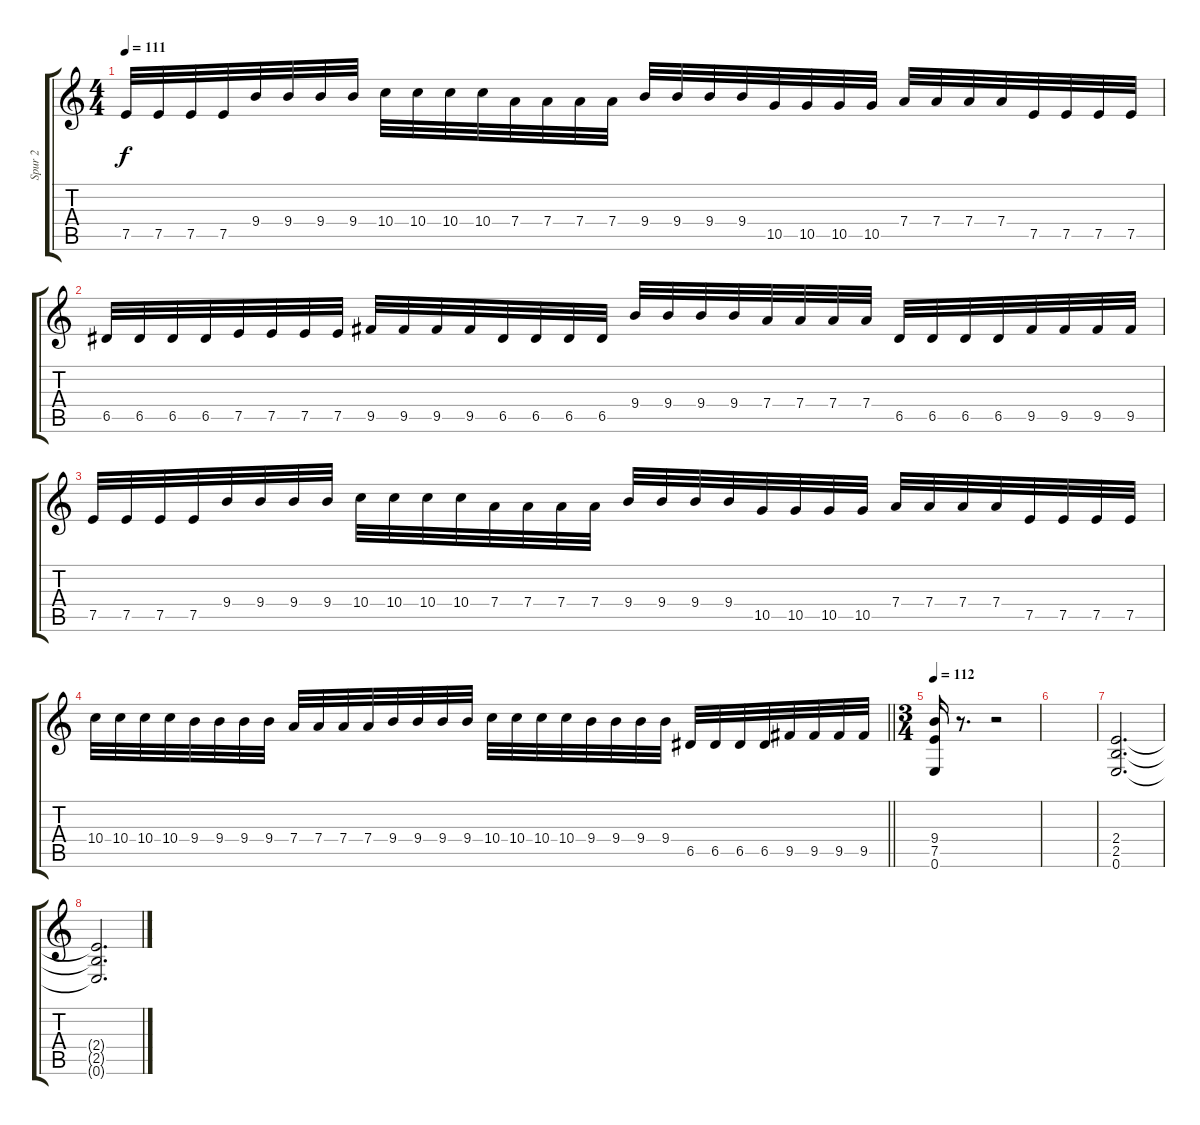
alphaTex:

\track ("Spur 2" "Spur 2") {instrument distortionguitar}
\staff {score tabs}
\tuning (E4 B3 G3 D3 A2 E2) {hide}
\ts (4 4)
\tempo 111
\clef g2
\ks c
7.5.32{dy f} 7.5.32 7.5.32 7.5.32 9.4.32 9.4.32 9.4.32 9.4.32 10.4.32 10.4.32 10.4.32 10.4.32 7.4.32 7.4.32 7.4.32 7.4.32 9.4.32 9.4.32 9.4.32 9.4.32 10.5.32 10.5.32 10.5.32 10.5.32 7.4.32 7.4.32 7.4.32 7.4.32 7.5.32 7.5.32 7.5.32 7.5.32 |
6.5.32 6.5.32 6.5.32 6.5.32 7.5.32 7.5.32 7.5.32 7.5.32 9.5.32 9.5.32 9.5.32 9.5.32 6.5.32 6.5.32 6.5.32 6.5.32 9.4.32 9.4.32 9.4.32 9.4.32 7.4.32 7.4.32 7.4.32 7.4.32 6.5.32 6.5.32 6.5.32 6.5.32 9.5.32 9.5.32 9.5.32 9.5.32 |
7.5.32 7.5.32 7.5.32 7.5.32 9.4.32 9.4.32 9.4.32 9.4.32 10.4.32 10.4.32 10.4.32 10.4.32 7.4.32 7.4.32 7.4.32 7.4.32 9.4.32 9.4.32 9.4.32 9.4.32 10.5.32 10.5.32 10.5.32 10.5.32 7.4.32 7.4.32 7.4.32 7.4.32 7.5.32 7.5.32 7.5.32 7.5.32 |
\barLineRight lightlight
10.4.32 10.4.32 10.4.32 10.4.32 9.4.32 9.4.32 9.4.32 9.4.32 7.4.32 7.4.32 7.4.32 7.4.32 9.4.32 9.4.32 9.4.32 9.4.32 10.4.32 10.4.32 10.4.32 10.4.32 9.4.32 9.4.32 9.4.32 9.4.32 6.5.32 6.5.32 6.5.32 6.5.32 9.5.32 9.5.32 9.5.32 9.5.32 |
\ts (3 4)
\tempo 112
(9.4 7.5 0.6).16 r.8{d} r.2 |
|
(2.4 2.5 0.6).2{d} |
(2.4{t} 2.5{t} 0.6{t}).2{d}
